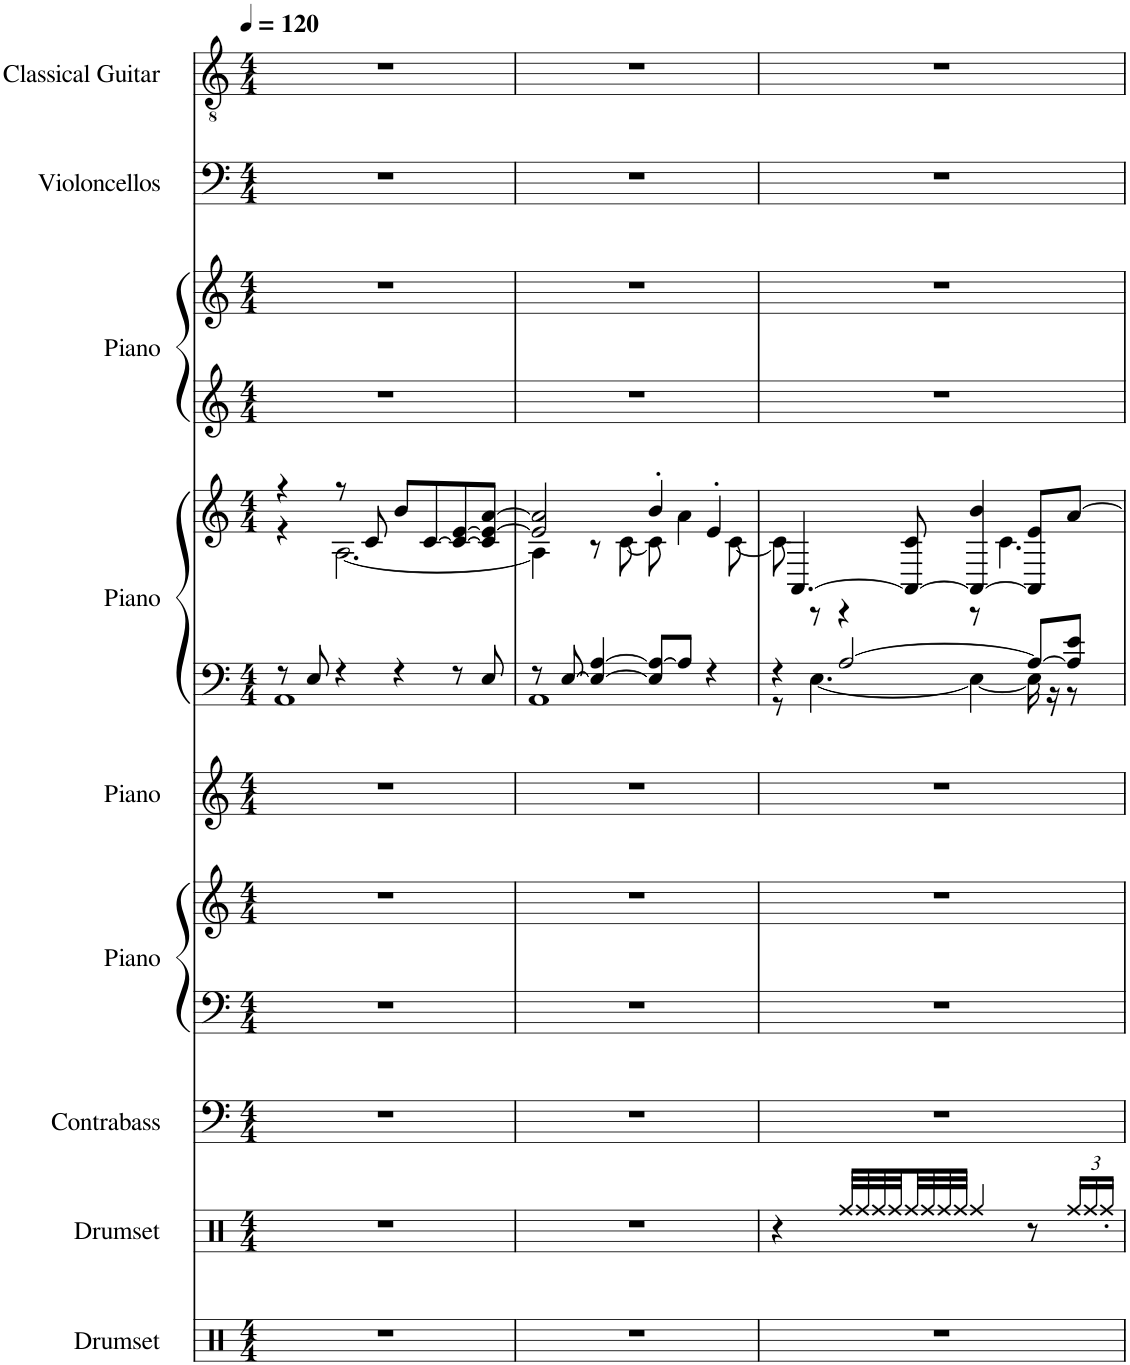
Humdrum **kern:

**kern	**kern	**kern	**kern	**kern	**kern	**kern	**kern	**kern	**kern	**kern	**kern
*part9	*part8	*part7	*part6	*part6	*part5	*part4	*part4	*part3	*part3	*part2	*part1
*staff12	*staff11	*staff10	*staff9	*staff8	*staff7	*staff6	*staff5	*staff4	*staff3	*staff2	*staff1
*I"Drumset	*I"Drumset	*I"Contrabass	*I"Piano	*	*I"Piano	*I"Piano	*	*I"Piano	*	*I"Violoncellos	*I"Classical Guitar
*I'Drs.	*I'Drs.	*I'Cb.	*I'Pno.	*	*I'Pno.	*I'Pno.	*	*I'Pno.	*	*I'Vcs.	*I'Guit.
*clefX	*clefX	*clefF4	*clefF4	*clefG2	*clefG2	*clefF4	*clefG2	*clefG2	*clefG2	*clefF4	*clefGv2
*	*	*Trd7c12	*	*	*	*	*	*	*	*	*
*k[]	*k[]	*k[]	*k[]	*k[]	*k[]	*k[]	*k[]	*k[]	*k[]	*k[]	*k[]
*M4/4	*M4/4	*M4/4	*M4/4	*M4/4	*M4/4	*M4/4	*M4/4	*M4/4	*M4/4	*M4/4	*M4/4
*MM120	*MM120	*MM120	*MM120	*MM120	*MM120	*MM120	*MM120	*MM120	*MM120	*MM120	*MM120
=1	=1	=1	=1	=1	=1	=1	=1	=1	=1	=1	=1
*	*	*	*	*	*	*^	*^	*	*	*	*
1r	1r	1r	1r	1r	1r	8r	1AA	4r	4r	1r	1r	1r	1r
.	.	.	.	.	.	8E/	.	.	.	.	.	.	.
.	.	.	.	.	.	4r	.	8r	[2.A\	.	.	.	.
.	.	.	.	.	.	.	.	8c/	.	.	.	.	.
.	.	.	.	.	.	4r	.	8b/L	.	.	.	.	.
.	.	.	.	.	.	.	.	[8c/	.	.	.	.	.
.	.	.	.	.	.	8r	.	8c/_ [8e/	.	.	.	.	.
.	.	.	.	.	.	8E/	.	8c/] 8e/_ [8a/J	.	.	.	.	.
=2	=2	=2	=2	=2	=2	=2	=2	=2	=2	=2	=2	=2	=2
1r	1r	1r	1r	1r	1r	8r	1AA	2e/] 2a/]	4A\]	1r	1r	1r	1r
.	.	.	.	.	.	[8E/	.	.	.	.	.	.	.
.	.	.	.	.	.	4E/_ [4A/	.	.	8r	.	.	.	.
.	.	.	.	.	.	.	.	.	[8c\	.	.	.	.
.	.	.	.	.	.	8E/] 8A/_L	.	4b'/	8c\]	.	.	.	.
.	.	.	.	.	.	8A/J]	.	.	4a\	.	.	.	.
.	.	.	.	.	.	4r	.	4e'/	.	.	.	.	.
.	.	.	.	.	.	.	.	.	[8c\	.	.	.	.
=3	=3	=3	=3	=3	=3	=3	=3	=3	=3	=3	=3	=3	=3
1r	4r	1r	1r	1r	1r	4r	8r	[4.AA/	8c\]	1r	1r	1r	1r
.	.	.	.	.	.	.	[4.E\	.	8r	.	.	.	.
.	32Rff/LLL	.	.	.	.	[2A/	.	.	4r	.	.	.	.
.	32Rff/	.	.	.	.	.	.	.	.	.	.	.	.
.	32Rff/	.	.	.	.	.	.	.	.	.	.	.	.
.	32Rff/	.	.	.	.	.	.	.	.	.	.	.	.
.	32Rff/	.	.	.	.	.	.	8AA/_ 8c/	.	.	.	.	.
.	32Rff/	.	.	.	.	.	.	.	.	.	.	.	.
.	32Rff/	.	.	.	.	.	.	.	.	.	.	.	.
.	32Rff/JJJ	.	.	.	.	.	.	.	.	.	.	.	.
.	4Rff/	.	.	.	.	.	4E\_	4AA/_ 4b/	8r	.	.	.	.
.	.	.	.	.	.	.	.	.	4.c\	.	.	.	.
.	8r	.	.	.	.	8A/L_	16E\]	8AA/] 8e/L	.	.	.	.	.
.	.	.	.	.	.	.	16r	.	.	.	.	.	.
*	*Xbrackettup	*	*	*	*	*	*	*	*	*	*	*	*
.	24Rff/LL	.	.	.	.	8A/] 8e/J	8r	[8a/J	.	.	.	.	.
.	24Rff/	.	.	.	.	.	.	.	.	.	.	.	.
.	24Rff'/JJ	.	.	.	.	.	.	.	.	.	.	.	.
*	*	*	*	*	*	*v	*v	*	*	*	*	*	*
*	*	*	*	*	*	*	*v	*v	*	*	*	*
=	=	=	=	=	=	=	=	=	=	=	=
*-	*-	*-	*-	*-	*-	*-	*-	*-	*-	*-	*-
